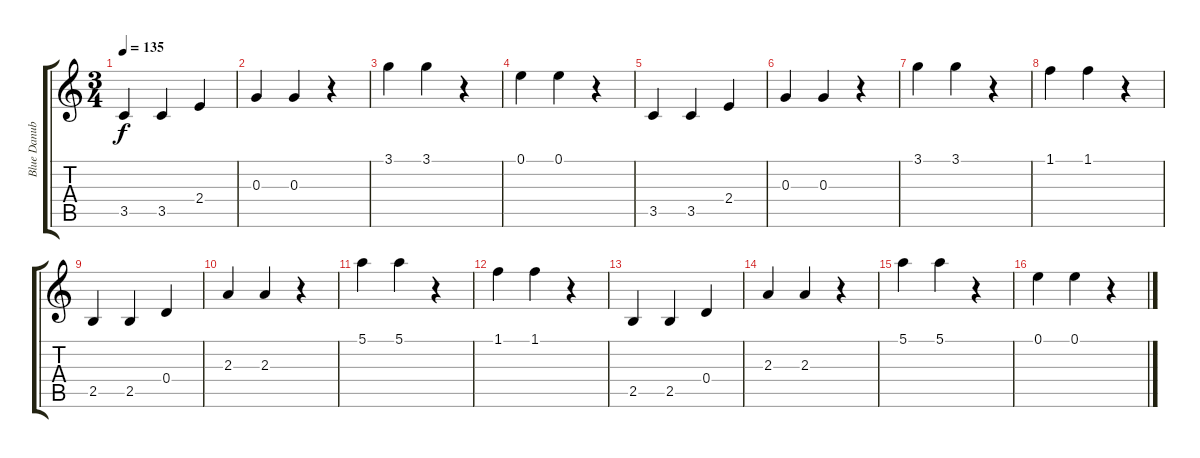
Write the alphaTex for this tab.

\track ("Blue Danube" "Blue Danub") {instrument acousticguitarnylon}
\staff {score tabs}
\tuning (E4 B3 G3 D3 A2 E2) {hide}
\ts (3 4)
\tempo 135
\clef g2
\ks c
3.5.4{dy f instrument acousticguitarnylon} 3.5.4 2.4.4 |
0.3.4 0.3.4 r.4 |
3.1.4 3.1.4 r.4 |
0.1.4 0.1.4 r.4 |
3.5.4 3.5.4 2.4.4 |
0.3.4 0.3.4 r.4 |
3.1.4 3.1.4 r.4 |
1.1.4 1.1.4 r.4 |
2.5.4 2.5.4 0.4.4 |
2.3.4 2.3.4 r.4 |
5.1.4 5.1.4 r.4 |
1.1.4 1.1.4 r.4 |
2.5.4 2.5.4 0.4.4 |
2.3.4 2.3.4 r.4 |
5.1.4 5.1.4 r.4 |
0.1.4 0.1.4 r.4
